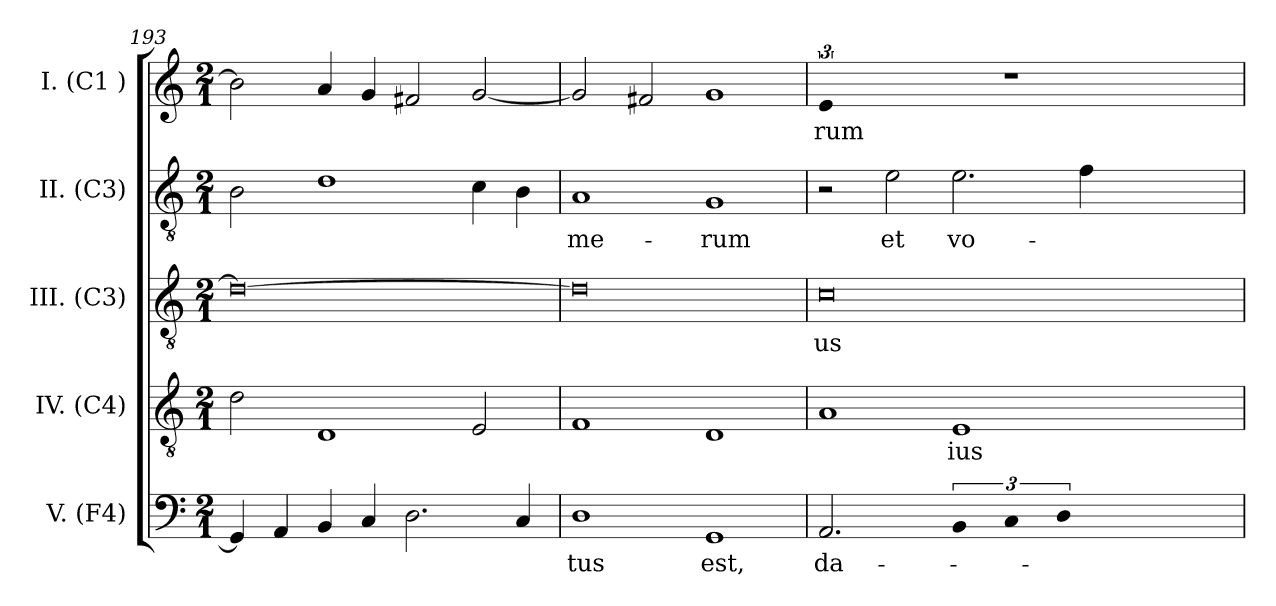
**kern	**text	**kern	**text	**kern	**text	**kern	**text	**kern	**text
*part5	*part5	*part4	*part4	*part3	*part3	*part2	*part2	*part1	*part1
*staff5	*staff5	*staff4	*staff4	*staff3	*staff3	*staff2	*staff2	*staff1	*staff1
*I"V. (F4)	*	*I"IV. (C4)	*	*I"III. (C3)	*	*I"II. (C3)	*	*I"I. (C1 )	*
*I'V.	*	*I'IV.	*	*I'III.	*	*I'II.	*	*I'I.	*
*clefF4	*	*clefGv2	*	*clefGv2	*	*clefGv2	*	*clefG2	*
*k[]	*	*k[]	*	*	*	*k[]	*	*k[]	*
*C:	*	*C:	*	*	*	*C:	*	*C:	*
*M2/1	*	*M2/1	*	*M2/1	*	*M2/1	*	*M2/1	*
=193	=193	=193	=193	=193	=193	=193	=193	=193	=193
4GG/]	.	2d\	.	0d_>	.	2B\	.	2b\]	.
4AA/	.	.	.	.	.	.	.	.	.
4BB/	.	1D	.	.	.	1d	.	4a/	.
4C/	.	.	.	.	.	.	.	4g/	.
2.D\	.	.	.	.	.	.	.	2f#/	.
.	.	2E/	.	.	.	4c\	.	[<2g/	.
4C/	.	.	.	.	.	4B\	.	.	.
=194	=194	=194	=194	=194	=194	=194	=194	=194	=194
!	!LO:LY:b:cj	!	!	!	!	!	!LO:LY:b:cj	!	!
1D	-tus	1F	.	0d]	.	1A	-me-	2g/]	.
.	.	.	.	.	.	.	.	2f#/	.
!	!LO:LY:b:cj	!	!	!	!	!	!LO:LY:b:cj	!	!
1GG	est,	1D	.	.	.	1G	-rum	1g	.
=195	=195	=195	=195	=195	=195	=195	=195	=195	=195
!LO:N:vis=2.	!LO:LY:b:cj	!	!	!	!LO:LY:b:cj	!	!	!LO:N:vis=1	!LO:LY:b:cj
1AA/	da-	1A	.	0c	-us	2r	.	3%4e	-rum
!	!	!	!	!	!	!	!LO:LY:b:cj	!	!
.	.	.	.	.	.	2e\	et	.	.
!LO:N:vis=4	!	!	!LO:LY:b:cj	!	!	!	!LO:LY:b:cj	!	!
3BB/	.	1E	-ius	.	.	2.e\	vo-	.	.
!LO:N:vis=4	!	!	!	!	!	!	!	!LO:N:vis=1	!
3C/	.	.	.	.	.	.	.	0r	.
!LO:N:vis=4	!	!	!	!	!	!	!	!	!
3D\	.	.	.	.	.	.	.	.	.
.	.	.	.	.	.	4f\	.	.	.
3%4ryy	.	3%4ryy	.	3%4ryy	.	3%4ryy	.	.	.
=	=	=	=	=	=	=	=	=	=
*-	*-	*-	*-	*-	*-	*-	*-	*-	*-
